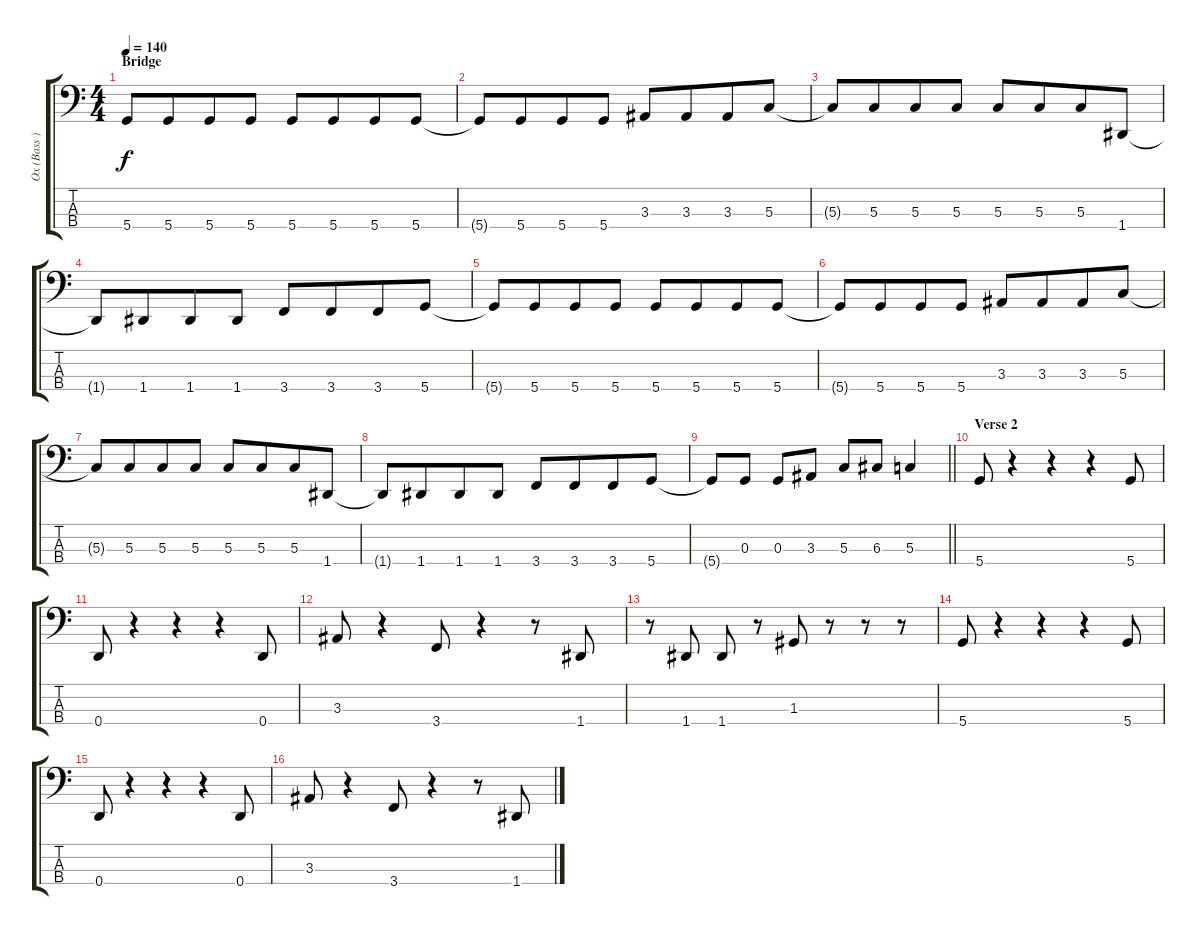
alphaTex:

\track ("Ox (Bass )" "Ox (Bass )") {instrument electricbassfinger}
\staff {score tabs}
\tuning (F2 C2 G1 D1) {hide}
\ts (4 4)
\section ("" "Bridge")
\tempo 140
\clef f4
\ks c
5.4{t}.8{dy f} 5.4.8{beam merge} 5.4.8 5.4.8{beam split} 5.4.8 5.4.8{beam merge} 5.4.8 5.4.8 |
5.4{t}.8 5.4.8{beam merge} 5.4.8 5.4.8 3.3.8 3.3.8{beam merge} 3.3.8 5.3.8 |
5.3{t}.8 5.3.8{beam merge} 5.3.8 5.3.8 5.3.8 5.3.8{beam merge} 5.3.8 1.4.8 |
1.4{t}.8 1.4.8{beam merge} 1.4.8 1.4.8 3.4.8 3.4.8{beam merge} 3.4.8 5.4.8 |
5.4{t}.8 5.4.8{beam merge} 5.4.8 5.4.8 5.4.8 5.4.8{beam merge} 5.4.8 5.4.8 |
5.4{t}.8 5.4.8{beam merge} 5.4.8 5.4.8 3.3.8 3.3.8{beam merge} 3.3.8 5.3.8 |
5.3{t}.8 5.3.8{beam merge} 5.3.8 5.3.8 5.3.8 5.3.8{beam merge} 5.3.8 1.4.8 |
1.4{t}.8 1.4.8{beam merge} 1.4.8 1.4.8 3.4.8 3.4.8{beam merge} 3.4.8 5.4.8 |
\barLineRight lightlight
5.4{t}.8 0.3.8 0.3.8 3.3.8 5.3.8 6.3.8 5.3.4 |
\section ("" "Verse 2")
5.4.8 r.4 r.4 r.4 5.4.8 |
0.4.8 r.4 r.4 r.4 0.4.8 |
3.3.8 r.4 3.4.8 r.4 r.8 1.4.8 |
r.8 1.4.8 1.4.8 r.8 1.3.8 r.8 r.8 r.8 |
5.4.8 r.4 r.4 r.4 5.4.8 |
0.4.8 r.4 r.4 r.4 0.4.8 |
3.3.8 r.4 3.4.8 r.4 r.8 1.4.8
